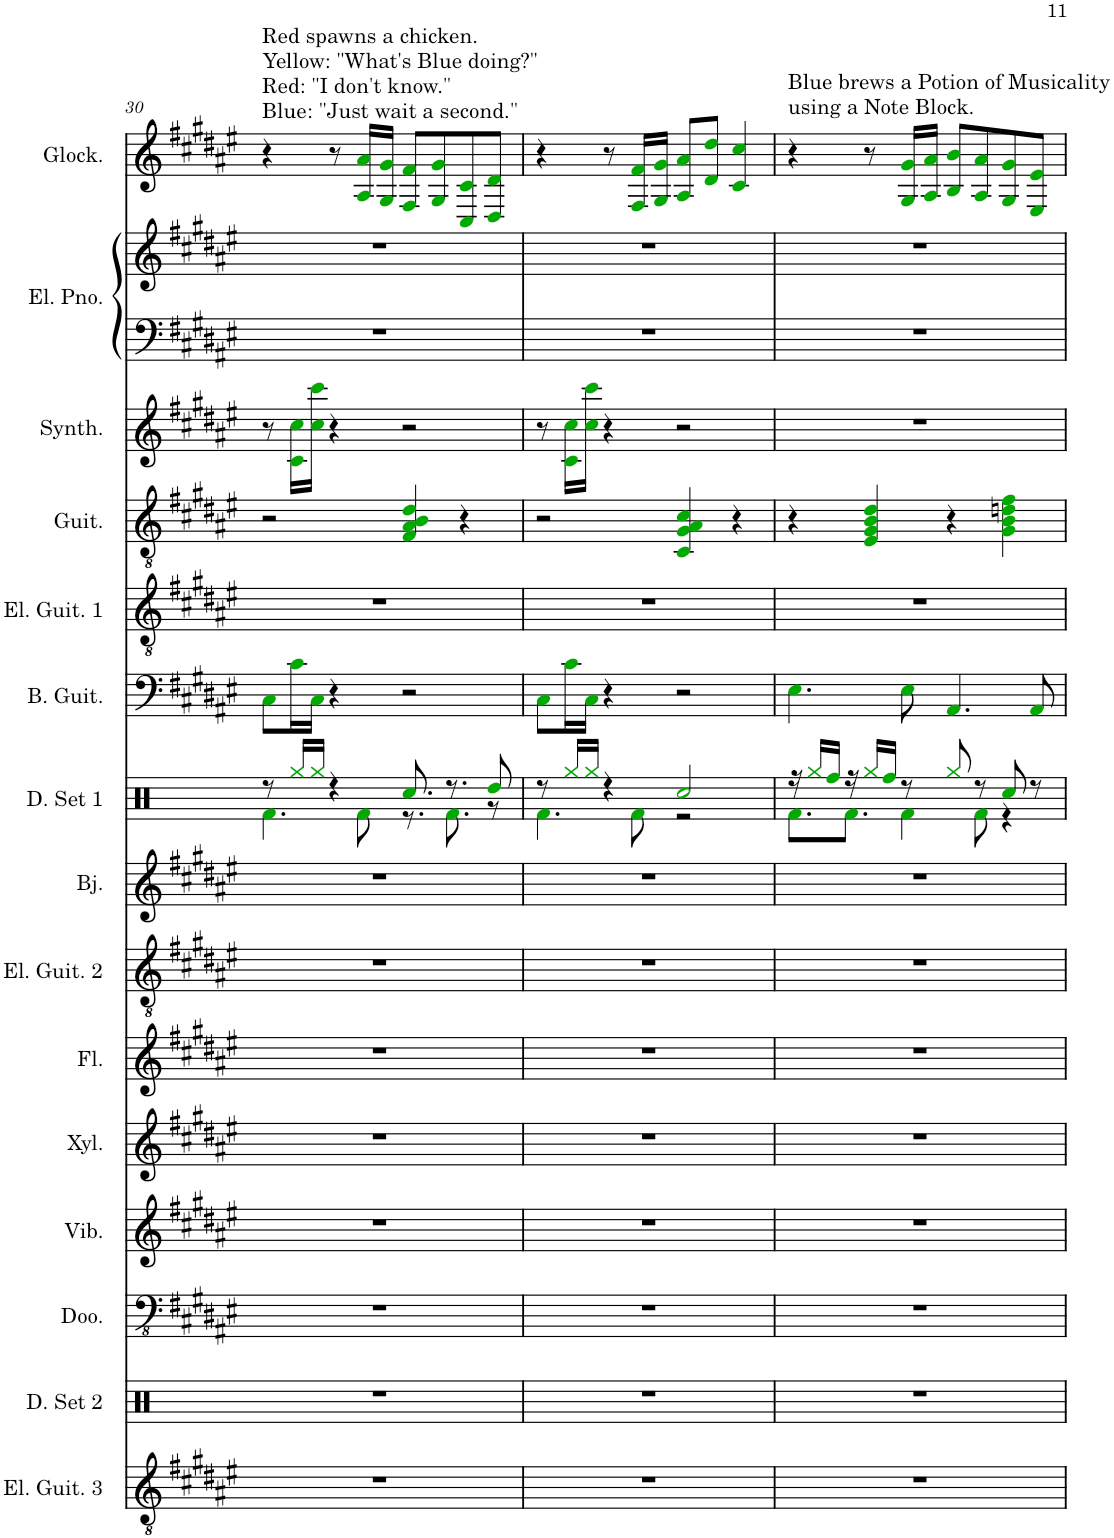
**kern	**kern	**kern	**kern	**kern	**kern	**kern	**kern	**kern	**kern	**kern	**kern	**kern	**kern	**kern	**kern
*part15	*part14	*part13	*part12	*part11	*part10	*part9	*part8	*part7	*part6	*part5	*part4	*part3	*part2	*part2	*part1
*staff16	*staff15	*staff14	*staff13	*staff12	*staff11	*staff10	*staff9	*staff8	*staff7	*staff6	*staff5	*staff4	*staff3	*staff2	*staff1
*I"Electric Guitar 3	*I"Drumset 2	*I"Didgeridoo	*I"Vibraphone	*I"Xylophone	*I"Flute	*I"Electric Guitar 2	*I"Banjo	*I"Drumset 1	*I"Bass Guitar	*I"Electric Guitar 1	*I"Guitar	*I"Square Synthesizer	*I"Electric Piano	*	*I"Glockenspiel
*I'El. Guit. 3	*I'D. Set 2	*I'Doo.	*I'Vib.	*I'Xyl.	*I'Fl.	*I'El. Guit. 2	*I'Bj.	*I'D. Set 1	*I'B. Guit.	*I'El. Guit. 1	*I'Guit.	*I'Synth.	*I'El. Pno.	*	*I'Glock.
!!LO:PB:g=z
*clefGv2	*clefX	*clefFv4	*clefG2	*clefG2	*clefG2	*clefGv2	*clefG2	*clefX	*clefF4	*clefGv2	*clefGv2	*clefG2	*clefF4	*clefG2	*clefG2
*	*	*	*	*Trd-7c-12	*	*	*	*	*Trd7c12	*	*	*	*	*	*Trd-14c-24
*k[f#c#g#d#a#e#]	*k[]	*k[f#c#g#d#a#e#]	*k[f#c#g#d#a#e#]	*k[f#c#g#d#a#e#]	*k[f#c#g#d#a#e#]	*k[f#c#g#d#a#e#]	*k[f#c#g#d#a#e#]	*k[]	*k[f#c#g#d#a#e#]	*k[f#c#g#d#a#e#]	*k[f#c#g#d#a#e#]	*k[f#c#g#d#a#e#]	*k[f#c#g#d#a#e#]	*k[f#c#g#d#a#e#]	*k[f#c#g#d#a#e#]
*M4/4	*M4/4	*M4/4	*M4/4	*M4/4	*M4/4	*M4/4	*M4/4	*M4/4	*M4/4	*M4/4	*M4/4	*M4/4	*M4/4	*M4/4	*M4/4
=30	=30	=30	=30	=30	=30	=30	=30	=30	=30	=30	=30	=30	=30	=30	=30
*	*	*	*	*	*	*	*	*^	*	*	*	*	*	*	*
!	!	!	!	!	!	!	!	!	!	!	!	!	!	!	!	!LO:TX:a:t=Red spawns a chicken.
!	!	!	!	!	!	!	!	!	!	!	!	!	!	!	!	!LO:TX:a:t=Yellow&colon; "What's Blue doing?"
!	!	!	!	!	!	!	!	!	!	!	!	!	!	!	!	!LO:TX:a:t=Red&colon; "I don't know."
!	!	!	!	!	!	!	!	!	!	!	!	!	!	!	!	!LO:TX:a:t=Blue&colon; "Just wait a second."
1r	1r	1r	1r	1r	1r	1r	1r	8r	4.Rfi\	8C#i\L	1r	2r	8r	1r	1r	4r
.	.	.	.	.	.	.	.	16Rggi/LL	.	16c#i\L	.	.	16c#i\ 16cc#i\LL	.	.	.
.	.	.	.	.	.	.	.	16Rggi/JJ	.	16C#i\JJ	.	.	16cc#i\ 16ccc#i\JJ	.	.	.
.	.	.	.	.	.	.	.	4r	.	4r	.	.	4r	.	.	8r
.	.	.	.	.	.	.	.	.	8Rfi\	.	.	.	.	.	.	16A#i/ 16a#i/LL
.	.	.	.	.	.	.	.	.	.	.	.	.	.	.	.	16G#i/ 16g#i/JJ
.	.	.	.	.	.	.	.	8.Rcci/	8.r	2r	.	4F#i/ 4A#i/ 4Bi/ 4d#i/	2r	.	.	8F#i/ 8f#i/L
.	.	.	.	.	.	.	.	.	.	.	.	.	.	.	.	8G#i/ 8g#i/
.	.	.	.	.	.	.	.	8.r	8.Rfi\	.	.	.	.	.	.	.
.	.	.	.	.	.	.	.	.	.	.	.	4r	.	.	.	8C#i/ 8c#i/
.	.	.	.	.	.	.	.	8Rddi/	8r	.	.	.	.	.	.	8D#i/ 8d#i/J
=31	=31	=31	=31	=31	=31	=31	=31	=31	=31	=31	=31	=31	=31	=31	=31	=31
1r	1r	1r	1r	1r	1r	1r	1r	8r	4.Rfi\	8C#i\L	1r	2r	8r	1r	1r	4r
.	.	.	.	.	.	.	.	16Rggi/LL	.	16c#i\L	.	.	16c#i\ 16cc#i\LL	.	.	.
.	.	.	.	.	.	.	.	16Rggi/JJ	.	16C#i\JJ	.	.	16cc#i\ 16ccc#i\JJ	.	.	.
.	.	.	.	.	.	.	.	4r	.	4r	.	.	4r	.	.	8r
.	.	.	.	.	.	.	.	.	8Rfi\	.	.	.	.	.	.	16F#i/ 16f#i/LL
.	.	.	.	.	.	.	.	.	.	.	.	.	.	.	.	16G#i/ 16g#i/JJ
.	.	.	.	.	.	.	.	2Rcci/	2r	2r	.	4C#i/ 4G#i/ 4A#i/ 4c#i/	2r	.	.	8A#i/ 8a#i/L
.	.	.	.	.	.	.	.	.	.	.	.	.	.	.	.	8d#i/ 8dd#i/J
.	.	.	.	.	.	.	.	.	.	.	.	4r	.	.	.	4c#i/ 4cc#i/
=32	=32	=32	=32	=32	=32	=32	=32	=32	=32	=32	=32	=32	=32	=32	=32	=32
!	!	!	!	!	!	!	!	!	!	!	!	!	!	!	!	!LO:TX:a:t=Blue brews a Potion of Musicality
!	!	!	!	!	!	!	!	!	!	!	!	!	!	!	!	!LO:TX:a:t=using a Note Block.
1r	1r	1r	1r	1r	1r	1r	1r	16r	8.Rfi\L	4.E#i\	1r	4r	1r	1r	1r	4r
.	.	.	.	.	.	.	.	16Rggi/LL	.	.	.	.	.	.	.	.
.	.	.	.	.	.	.	.	16Rffi/JJ	.	.	.	.	.	.	.	.
.	.	.	.	.	.	.	.	16r	8.Rfi\J	.	.	.	.	.	.	.
.	.	.	.	.	.	.	.	16Rggi/LL	.	.	.	4E#i/ 4G#i/ 4Bi/ 4d#i/	.	.	.	8r
.	.	.	.	.	.	.	.	16Rffi/JJ	.	.	.	.	.	.	.	.
.	.	.	.	.	.	.	.	8r	4Rfi\	8E#i\	.	.	.	.	.	16G#i/ 16g#i/LL
.	.	.	.	.	.	.	.	.	.	.	.	.	.	.	.	16A#i/ 16a#i/JJ
.	.	.	.	.	.	.	.	8Rggi/	.	4.AA#i/	.	4r	.	.	.	8Bi/ 8bi/L
.	.	.	.	.	.	.	.	8r	8Rfi\	.	.	.	.	.	.	8A#i/ 8a#i/
.	.	.	.	.	.	.	.	8Rcci/	4r	.	.	4G#i\ 4Bi\ 4dni\ 4f#i\	.	.	.	8G#i/ 8g#i/
.	.	.	.	.	.	.	.	8r	.	8AA#i/	.	.	.	.	.	8E#i/ 8e#i/J
*	*	*	*	*	*	*	*	*v	*v	*	*	*	*	*	*	*
=	=	=	=	=	=	=	=	=	=	=	=	=	=	=	=
*-	*-	*-	*-	*-	*-	*-	*-	*-	*-	*-	*-	*-	*-	*-	*-
